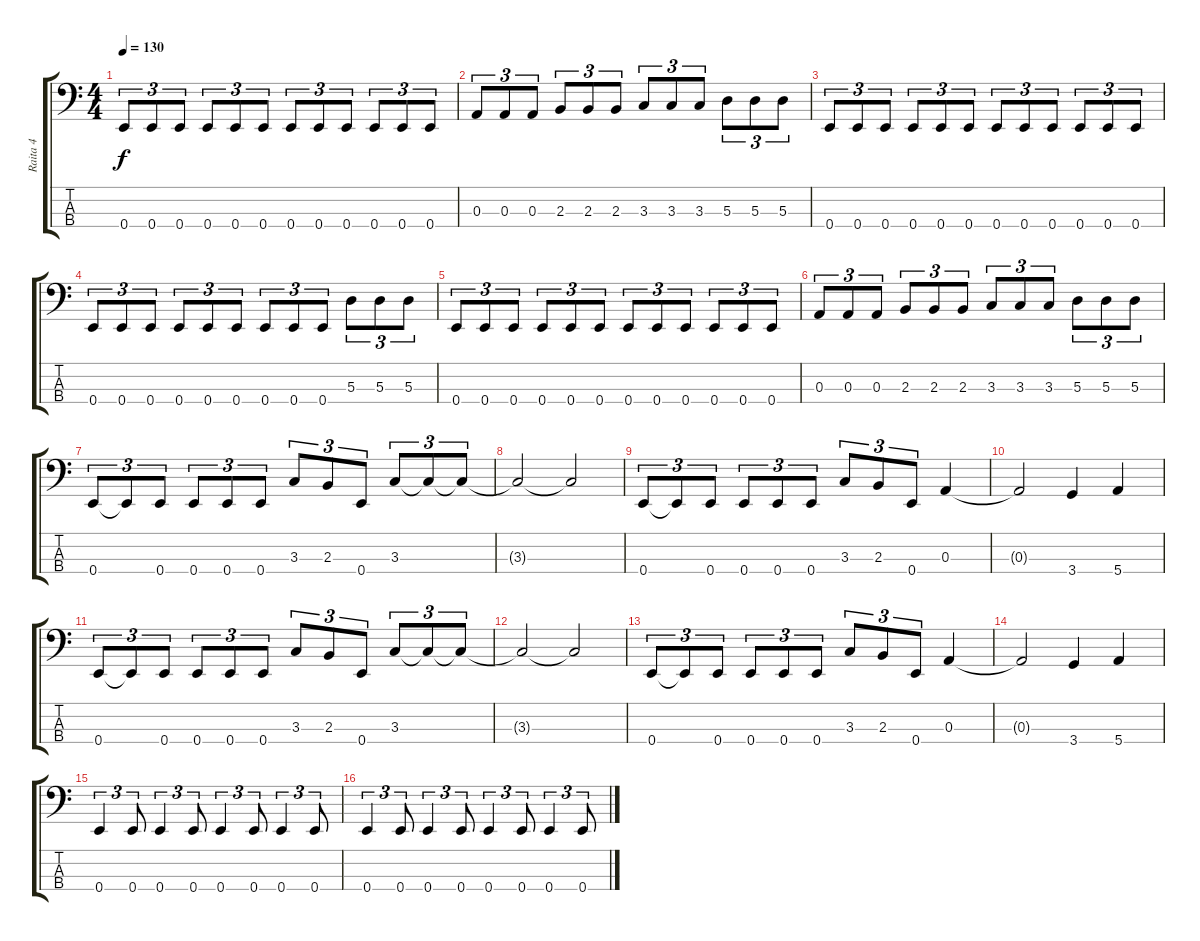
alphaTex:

\track ("Raita 4" "Raita 4") {instrument electricbassfinger}
\staff {score tabs}
\tuning (G2 D2 A1 E1) {hide}
\ts (4 4)
\tempo 130
\clef f4
\ks c
0.4.8{tu (3 2) dy f} 0.4.8{tu (3 2)} 0.4.8{tu (3 2)} 0.4.8{tu (3 2)} 0.4.8{tu (3 2)} 0.4.8{tu (3 2)} 0.4.8{tu (3 2)} 0.4.8{tu (3 2)} 0.4.8{tu (3 2)} 0.4.8{tu (3 2)} 0.4.8{tu (3 2)} 0.4.8{tu (3 2)} |
0.3.8{tu (3 2)} 0.3.8{tu (3 2)} 0.3.8{tu (3 2)} 2.3.8{tu (3 2)} 2.3.8{tu (3 2)} 2.3.8{tu (3 2)} 3.3.8{tu (3 2)} 3.3.8{tu (3 2)} 3.3.8{tu (3 2)} 5.3.8{tu (3 2)} 5.3.8{tu (3 2)} 5.3.8{tu (3 2)} |
0.4.8{tu (3 2)} 0.4.8{tu (3 2)} 0.4.8{tu (3 2)} 0.4.8{tu (3 2)} 0.4.8{tu (3 2)} 0.4.8{tu (3 2)} 0.4.8{tu (3 2)} 0.4.8{tu (3 2)} 0.4.8{tu (3 2)} 0.4.8{tu (3 2)} 0.4.8{tu (3 2)} 0.4.8{tu (3 2)} |
0.4.8{tu (3 2)} 0.4.8{tu (3 2)} 0.4.8{tu (3 2)} 0.4.8{tu (3 2)} 0.4.8{tu (3 2)} 0.4.8{tu (3 2)} 0.4.8{tu (3 2)} 0.4.8{tu (3 2)} 0.4.8{tu (3 2)} 5.3.8{tu (3 2)} 5.3.8{tu (3 2)} 5.3.8{tu (3 2)} |
0.4.8{tu (3 2)} 0.4.8{tu (3 2)} 0.4.8{tu (3 2)} 0.4.8{tu (3 2)} 0.4.8{tu (3 2)} 0.4.8{tu (3 2)} 0.4.8{tu (3 2)} 0.4.8{tu (3 2)} 0.4.8{tu (3 2)} 0.4.8{tu (3 2)} 0.4.8{tu (3 2)} 0.4.8{tu (3 2)} |
0.3.8{tu (3 2)} 0.3.8{tu (3 2)} 0.3.8{tu (3 2)} 2.3.8{tu (3 2)} 2.3.8{tu (3 2)} 2.3.8{tu (3 2)} 3.3.8{tu (3 2)} 3.3.8{tu (3 2)} 3.3.8{tu (3 2)} 5.3.8{tu (3 2)} 5.3.8{tu (3 2)} 5.3.8{tu (3 2)} |
0.4.8{tu (3 2)} 0.4{t}.8{tu (3 2)} 0.4.8{tu (3 2)} 0.4.8{tu (3 2)} 0.4.8{tu (3 2)} 0.4.8{tu (3 2)} 3.3.8{tu (3 2)} 2.3.8{tu (3 2)} 0.4.8{tu (3 2)} 3.3.8{tu (3 2)} 3.3{t}.8{tu (3 2)} 3.3{t}.8{tu (3 2)} |
3.3{t}.2 3.3{t}.2 |
0.4.8{tu (3 2)} 0.4{t}.8{tu (3 2)} 0.4.8{tu (3 2)} 0.4.8{tu (3 2)} 0.4.8{tu (3 2)} 0.4.8{tu (3 2)} 3.3.8{tu (3 2)} 2.3.8{tu (3 2)} 0.4.8{tu (3 2)} 0.3.4 |
0.3{t}.2 3.4.4 5.4.4 |
0.4.8{tu (3 2)} 0.4{t}.8{tu (3 2)} 0.4.8{tu (3 2)} 0.4.8{tu (3 2)} 0.4.8{tu (3 2)} 0.4.8{tu (3 2)} 3.3.8{tu (3 2)} 2.3.8{tu (3 2)} 0.4.8{tu (3 2)} 3.3.8{tu (3 2)} 3.3{t}.8{tu (3 2)} 3.3{t}.8{tu (3 2)} |
3.3{t}.2 3.3{t}.2 |
0.4.8{tu (3 2)} 0.4{t}.8{tu (3 2)} 0.4.8{tu (3 2)} 0.4.8{tu (3 2)} 0.4.8{tu (3 2)} 0.4.8{tu (3 2)} 3.3.8{tu (3 2)} 2.3.8{tu (3 2)} 0.4.8{tu (3 2)} 0.3.4 |
0.3{t}.2 3.4.4 5.4.4 |
0.4.4{tu (3 2)} 0.4.8{tu (3 2)} 0.4.4{tu (3 2)} 0.4.8{tu (3 2)} 0.4.4{tu (3 2)} 0.4.8{tu (3 2)} 0.4.4{tu (3 2)} 0.4.8{tu (3 2)} |
0.4.4{tu (3 2)} 0.4.8{tu (3 2)} 0.4.4{tu (3 2)} 0.4.8{tu (3 2)} 0.4.4{tu (3 2)} 0.4.8{tu (3 2)} 0.4.4{tu (3 2)} 0.4.8{tu (3 2)}
